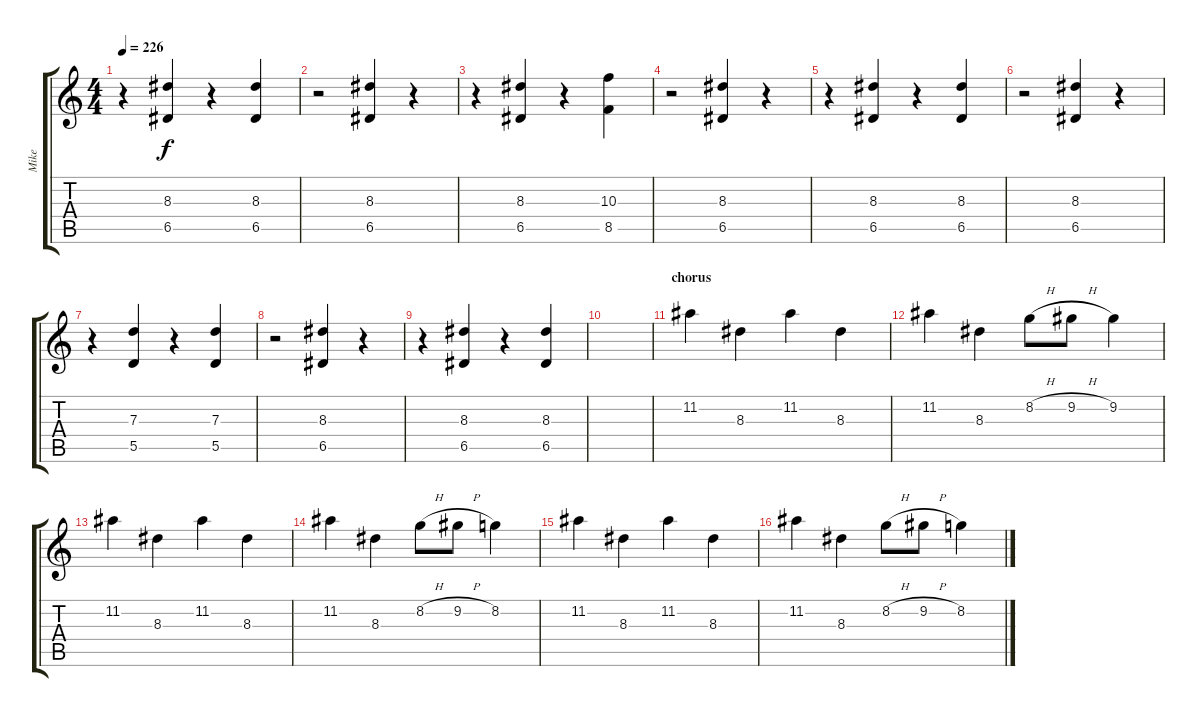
\track ("Mike" "Mike") {instrument distortionguitar}
\staff {score tabs}
\tuning (E4 B3 G3 D3 A2 E2) {hide}
\ts (4 4)
\tempo 226
\clef g2
\ks c
r.4{dy f} (8.3 6.5).4 r.4 (8.3 6.5).4 |
r.2 (8.3 6.5).4 r.4 |
r.4 (8.3 6.5).4 r.4 (10.3 8.5).4 |
r.2 (8.3 6.5).4 r.4 |
r.4 (8.3 6.5).4 r.4 (8.3 6.5).4 |
r.2 (8.3 6.5).4 r.4 |
r.4 (7.3 5.5).4 r.4 (7.3 5.5).4 |
r.2 (8.3 6.5).4 r.4 |
r.4 (8.3 6.5).4 r.4 (8.3 6.5).4 |
|
\section ("" "chorus")
11.2.4 8.3.4 11.2.4 8.3.4 |
11.2.4 8.3.4 8.2{h}.8 9.2{h}.8 9.2.4 |
11.2.4 8.3.4 11.2.4 8.3.4 |
11.2.4 8.3.4 8.2{h}.8 9.2{h}.8 8.2.4 |
11.2.4 8.3.4 11.2.4 8.3.4 |
11.2.4 8.3.4 8.2{h}.8 9.2{h}.8 8.2.4
